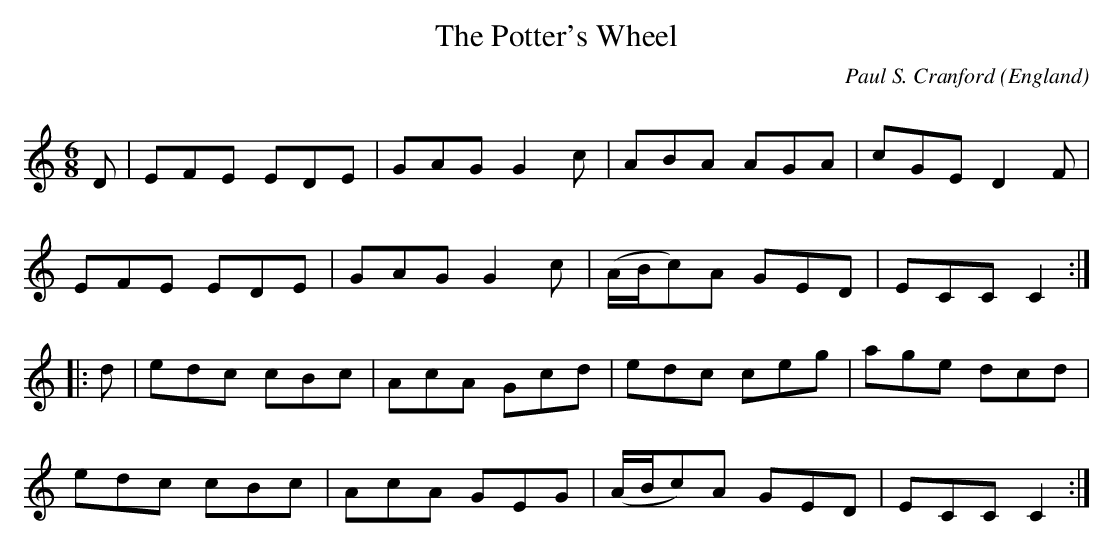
X:1
T:The Potter's Wheel
C:Paul S. Cranford
Q:288
O:England
L:1/8
M:6/8
K:C
D|EFE EDE|GAG G2 c|ABA AGA|cGE D2F|
EFE EDE|GAG G2 c|(A/B/c)A GED|ECC C2:|
|:d|edc cBc|AcA Gcd|edc ceg|age dcd|
edc cBc|AcA GEG|(A/B/c)A GED|ECC C2:|
